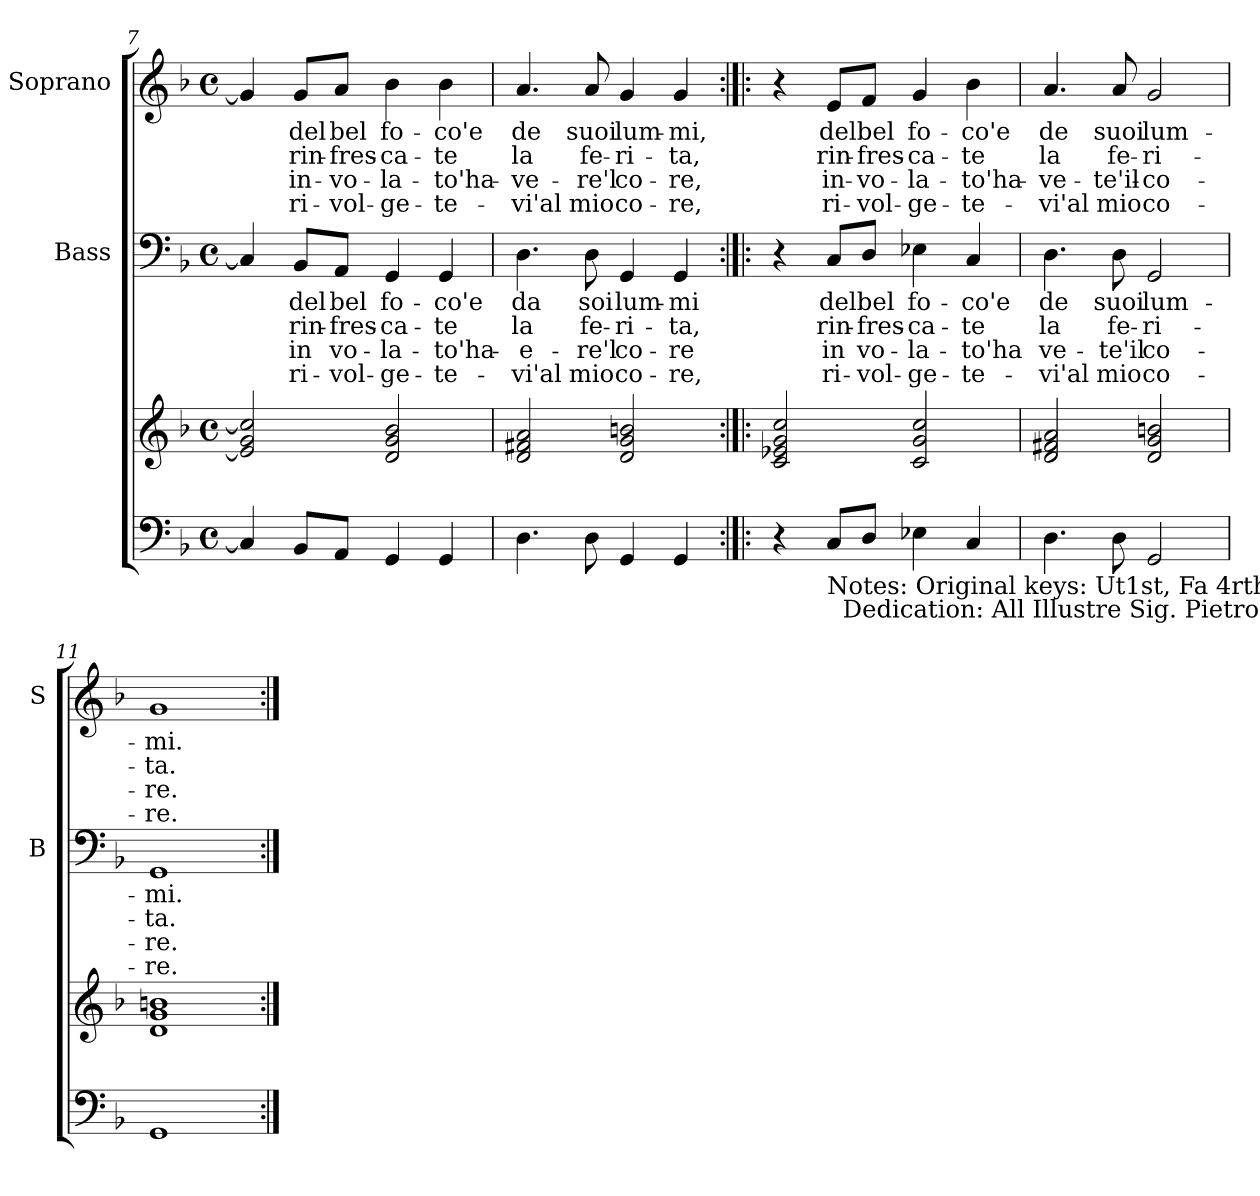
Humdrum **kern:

**kern	**kern	**kern	**text	**text	**text	**text	**kern	**text	**text	**text	**text
*part3	*part3	*part2	*part2	*part2	*part2	*part2	*part1	*part1	*part1	*part1	*part1
*staff4	*staff3	*staff2	*staff2	*staff2	*staff2	*staff2	*staff1	*staff1	*staff1	*staff1	*staff1
*	*	*I"Bass	*	*	*	*	*I"Soprano	*	*	*	*
*	*	*I'B	*	*	*	*	*I'S	*	*	*	*
*clefF4	*clefG2	*clefF4	*	*	*	*	*clefG2	*	*	*	*
*k[b-]	*k[b-]	*k[b-]	*	*	*	*	*k[b-]	*	*	*	*
*F:	*F:	*F:	*	*	*	*	*F:	*	*	*	*
*M4/4	*M4/4	*M4/4	*	*	*	*	*M4/4	*	*	*	*
*met(c)	*met(c)	*met(c)	*	*	*	*	*met(c)	*	*	*	*
=7	=7	=7	=7	=7	=7	=7	=7	=7	=7	=7	=7
4C/]	2e/] 2g/ 2cc/]	4C/]	.	.	.	.	4g/]	.	.	.	.
8BB-/L	.	8BB-/L	del	rin-	in	ri-	8g/L	del	rin-	in-	ri-
8AA/J	.	8AA/J	bel	-fres-	vo-	-vol-	8a/J	bel	-fres-	-vo-	-vol-
4GG/	2d/ 2g/ 2b-/	4GG/	fo-	-ca-	-la-	-ge-	4b-\	fo-	-ca-	-la-	-ge-
4GG/	.	4GG/	-co'e	-te	-to'ha-	-te-	4b-\	-co'e	-te	-to'ha-	-te-
=8	=8	=8	=8	=8	=8	=8	=8	=8	=8	=8	=8
4.D\	2d/ 2f#X/ 2a/	4.D\	da	la	-e-	-vi'al	4.a/	de	la	-ve-	-vi'al
8D\	.	8D\	soi	fe-	-re'l	mio	8a/	suoi	fe-	-re'l	mio
4GG/	2d/ 2g/ 2bn/	4GG/	lum-	-ri-	co-	co-	4g/	lum-	-ri-	co-	co-
4GG/	.	4GG/	-mi	-ta,	-re	-re,	4g/	-mi,	-ta,	-re,	-re,
!!LO:PB:g=z
=9:|!|:	=9:|!|:	=9:|!|:	=9:|!|:	=9:|!|:	=9:|!|:	=9:|!|:	=9:|!|:	=9:|!|:	=9:|!|:	=9:|!|:	=9:|!|:
4r	2c/ 2e-X/ 2g/ 2cc/	4r	.	.	.	.	4r	.	.	.	.
!LO:TX:b:t=Notes&colon; Original keys&colon; Ut1st, Fa 4rth\n            Dedication&colon; All Illustre Sig. Pietro  Francesco Varotti	!	!	!	!	!	!	!	!	!	!	!
8C/L	.	8C/L	del	rin-	in	ri-	8e/L	del	rin-	in-	ri-
8D/J	.	8D/J	bel	-fres-	vo-	-vol-	8f/J	bel	-fres-	-vo-	-vol-
4E-X\	2c/ 2g/ 2cc/	4E-X\	fo-	-ca-	-la-	-ge-	4g/	fo-	-ca-	-la-	-ge-
4C/	.	4C/	-co'e	-te	-to'ha	-te-	4b-\	-co'e	-te	-to'ha-	-te-
=10	=10	=10	=10	=10	=10	=10	=10	=10	=10	=10	=10
4.D\	2d/ 2f#X/ 2a/	4.D\	de	la	ve-	-vi'al	4.a/	de	la	-ve-	-vi'al
8D\	.	8D\	suoi	fe-	-te'il	mio	8a/	suoi	fe-	-te'il-	mio
2GG/	2d/ 2g/ 2bn/	2GG/	lum-	-ri-	co-	co-	2g/	lum-	-ri-	-co-	co-
=11	=11	=11	=11	=11	=11	=11	=11	=11	=11	=11	=11
1GG	1d 1g 1bn	1GG	-mi.	-ta.	-re.	-re.	1g	-mi.	-ta.	-re.	-re.
=:|!	=:|!	=:|!	=:|!	=:|!	=:|!	=:|!	=:|!	=:|!	=:|!	=:|!	=:|!
*-	*-	*-	*-	*-	*-	*-	*-	*-	*-	*-	*-
